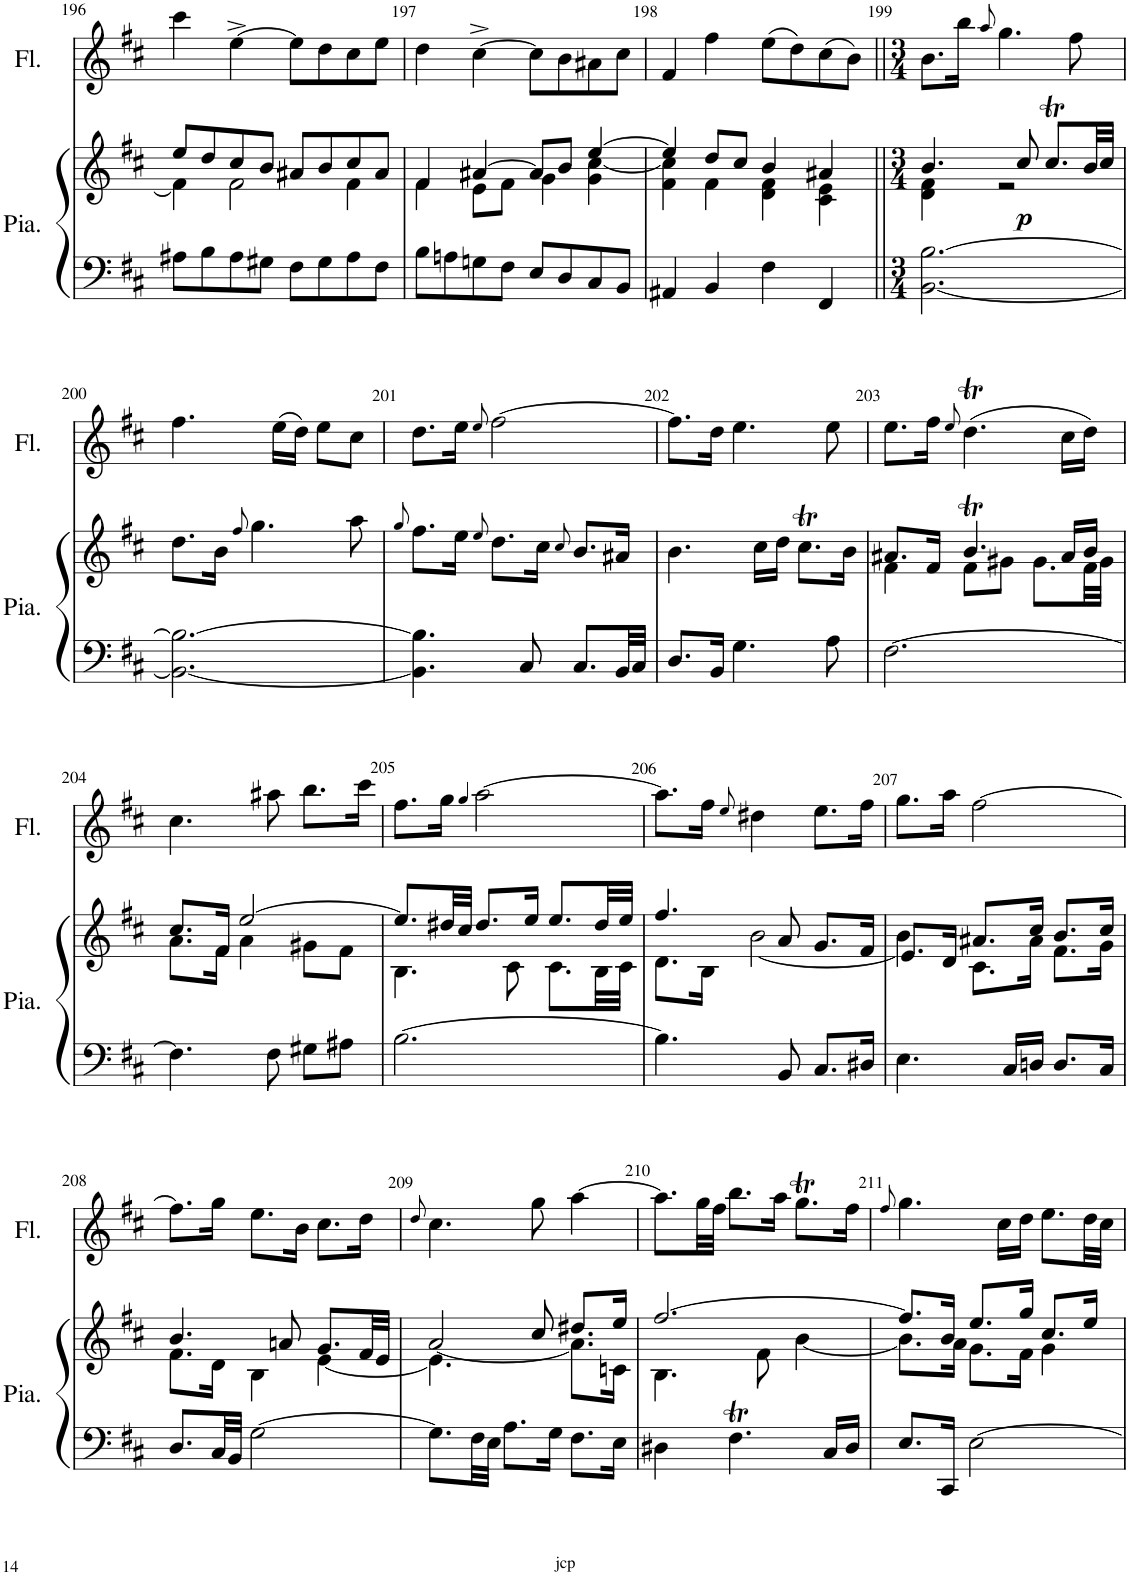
**kern	**kern	**dynam	**kern
*part2	*part2	*part2	*part1
*staff3	*staff2	*staff2/3	*staff1
*I"Piano	*	*	*I"Flûte
*I'Pia.	*	*	*I'Fl.
!!LO:PB:g=z
*clefF4	*clefG2	*	*clefG2
*k[f#c#]	*k[f#c#]	*	*k[f#c#]
*M2/2	*M2/2	*	*M2/2
*met(c|)	*met(c|)	*	*met(c|)
=196	=196	=196	=196
*	*^	*	*
8A#X\L	8ee/L	4f#\]	.	4ccc#\
8B\	8dd/	.	.	.
8A#\	8cc#/	2f#\	.	[4ee^\
8G#X\J	8b/J	.	.	.
8F#\L	8a#X/L	.	.	8ee\L]
8G#\	8b/	.	.	8dd\
8A#\	8cc#/	4f#\	.	8cc#\
8F#\J	8a#/J	.	.	8ee\J
=197	=197	=197	=197	=197
8B\L	4f#/	4f#\	.	4dd\
8An\	.	.	.	.
8Gn\	[4a#X/	8e\L	.	[4cc#^\
8F#\J	.	8f#\J	.	.
8E/L	8a#/L]	4g\	.	8cc#\L]
8D/	8b/J	.	.	8b\
8C#/	[4ee/	4g\ [4cc#\	.	8a#X\
8BB/J	.	.	.	8cc#\J
=198	=198	=198	=198	=198
4AA#X/	4ee/]	4f#\ 4cc#\]	.	4f#/
4BB/	8dd/L	4f#\	.	4ff#\
.	8cc#/J	.	.	.
4F#\	4b/	4d\ 4f#\	.	(8ee\L
.	.	.	.	8dd\)
4FF#/	4a#X/	4c#\ 4e\	.	(8cc#\
.	.	.	.	8b\J)
=199||	=199||	=199||	=199||	=199||
*M3/4	*M3/4	*	*	*M3/4
[2.BB\ [2.B\	4.b/	4d\ 4f#\	.	8.b\L
.	.	.	.	16bb\Jk
.	.	.	.	8qaa/
.	.	2r	.	4.gg\
!	!	!	!LO:DY:b	!
.	8cc#/	.	p	.
.	8.cc#t/L	.	.	.
.	.	.	.	8ff#\
.	32b/LL	.	.	.
.	32cc#/JJJ	.	.	.
*	*v	*v	*	*
!!LO:LB:g=z
=200	=200	=200	=200
2.BB\_ 2.B\_	8.dd\L	.	4.ff#\
.	16b\Jk	.	.
.	8qff#/	.	.
.	4.gg\	.	.
.	.	.	(16ee\LL
.	.	.	16dd\JJ)
.	.	.	8ee\L
.	8aa\	.	8cc#\J
=201	=201	=201	=201
.	8qgg/	.	.
4.BB\] 4.B\]	8.ff#\L	.	8.dd\L
.	16ee\Jk	.	16ee\Jk
.	8qee/	.	8qee/
.	8.dd\L	.	[2ff#\
8C#/	.	.	.
.	16cc#\Jk	.	.
.	8qcc#/	.	.
8.C#/L	8.b/L	.	.
32BB/LL	16a#X/Jk	.	.
32C#/JJJ	.	.	.
=202	=202	=202	=202
8.D/L	4.b\	.	8.ff#\L]
16BB/Jk	.	.	16dd\Jk
4.G\	.	.	4.ee\
.	16cc#\LL	.	.
.	16dd\JJ	.	.
.	8.cc#t\L	.	.
8A\	.	.	8ee\
.	16b\Jk	.	.
=203	=203	=203	=203
*	*^	*	*
[2.F#\	8.a#X/L	4f#\	.	8.ee\L
.	16f#/Jk	.	.	16ff#\Jk
.	.	.	.	8qee/
.	4.bT/	8f#\L	.	(4.ddT\
.	.	8g#X\J	.	.
.	.	8.g#\L	.	.
.	16a#/LL	.	.	16cc#\LL
.	16b/JJ	32f#\LL	.	16dd\JJ)
.	.	32g#\JJJ	.	.
!!LO:LB:g=z
=204	=204	=204	=204	=204
4.F#\]	8.cc#/L	8.a\L	.	4.cc#\
.	16f#/Jk	16f#\Jk	.	.
.	[2ee/	4a\	.	.
8F#\	.	.	.	8aa#X\
8G#X\L	.	8g#X\L	.	8.bb\L
8A#X\J	.	8f#\J	.	.
.	.	.	.	16ccc#\Jk
=205	=205	=205	=205	=205
[2.B\	8.ee/L]	4.B\	.	8.ff#\L
.	32dd#X/LL	.	.	16gg\Jk
.	32cc#/JJJ	.	.	.
.	.	.	.	4qgg/
.	8.dd#/L	.	.	[2aa\
.	.	8c#\	.	.
.	16ee/Jk	.	.	.
.	8.ee/L	8.c#\L	.	.
.	32dd#/LL	32B\LL	.	.
.	32ee/JJJ	32c#\JJJ	.	.
=206	=206	=206	=206	=206
4.B\]	4.ff#/	8.d\L	.	8.aa\L]
.	.	16B\Jk	.	16ff#\Jk
.	.	.	.	8qee/
.	.	[2b\	.	4dd#X\
8BB/	8a/	.	.	.
8.C#/L	8.g/L	.	.	8.ee\L
16D#X/Jk	16f#/Jk	.	.	16ff#\Jk
=207	=207	=207	=207	=207
4.E\	8.e/L	4b\]	.	8.gg\L
.	16d/Jk	.	.	16aa\Jk
.	8.a#X/L	8.c#\L	.	[2ff#\
16C#/LL	.	.	.	.
16Dn/JJ	16cc#/Jk	16a#\Jk	.	.
8.D/L	8.b/L	8.f#\L	.	.
16C#/Jk	16cc#/Jk	16g\Jk	.	.
!!LO:LB:g=z
=208	=208	=208	=208	=208
8.D/L	4.b/	8.f#\L	.	8.ff#\L]
32C#/LL	.	16d\Jk	.	16gg\Jk
32BB/JJJ	.	.	.	.
[2G\	.	4B\	.	8.ee\L
.	8an/	.	.	.
.	.	.	.	16b\Jk
.	8.g/L	[4e\	.	8.cc#\L
.	32f#/LL	.	.	16dd\Jk
.	32e/JJJ	.	.	.
=209	=209	=209	=209	=209
.	.	.	.	8qdd/
8.G\L]	[<2a/	4.e\]	.	4.cc#\
32F#\LL	.	.	.	.
32E\JJJ	.	.	.	.
8.A\L	.	.	.	.
.	.	8cc#/	.	8gg\
16G\Jk	.	.	.	.
8.F#\L	8.a\L]	8.dd#X/L	.	[4aa\
16E\Jk	16cn\Jk	16ee/Jk	.	.
=210	=210	=210	=210	=210
4D#X\	[2.ff#/	4.B\	.	8.aa\L]
.	.	.	.	32gg\LL
.	.	.	.	32ff#\JJJ
4.F#t\	.	.	.	8.bb\L
.	.	8f#\	.	.
.	.	.	.	16aa\Jk
.	.	[4b\	.	8.ggT\L
16C#/LL	.	.	.	.
16D#/JJ	.	.	.	16ff#\Jk
=211	=211	=211	=211	=211
.	.	.	.	8qff#/
8.E/L	8.ff#/L]	8.b\L]	.	4.gg\
16CC#/Jk	16b/Jk	16a\Jk	.	.
[2E\	8.ee/L	8.g\L	.	.
.	.	.	.	16cc#\LL
.	16gg/Jk	16f#\Jk	.	16dd\JJ
.	8.cc#/L	4g\	.	8.ee\L
.	16ee/Jk	.	.	32dd\LL
.	.	.	.	32cc#\JJJ
*	*v	*v	*	*
=	=	=	=
*-	*-	*-	*-
